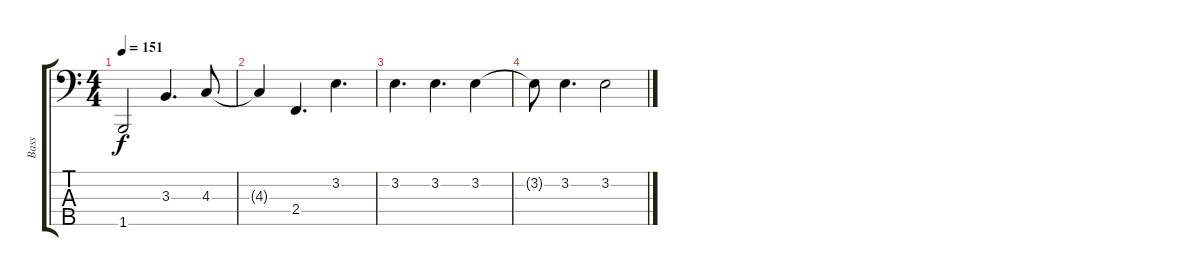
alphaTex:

\track ("Bass" "Bass") {instrument electricbassfinger}
\staff {score tabs}
\tuning (Gb2 Db2 Ab1 Eb1 Bb0) {hide}
\ts (4 4)
\tempo 151
\clef f4
\ks c
1.5.2{dy f} 3.3.4{d} 4.3.8 |
4.3{t}.4 2.4.4{d} 3.2.4{d} |
3.2.4{d} 3.2.4{d} 3.2.4 |
3.2{t}.8 3.2.4{d} 3.2.2
